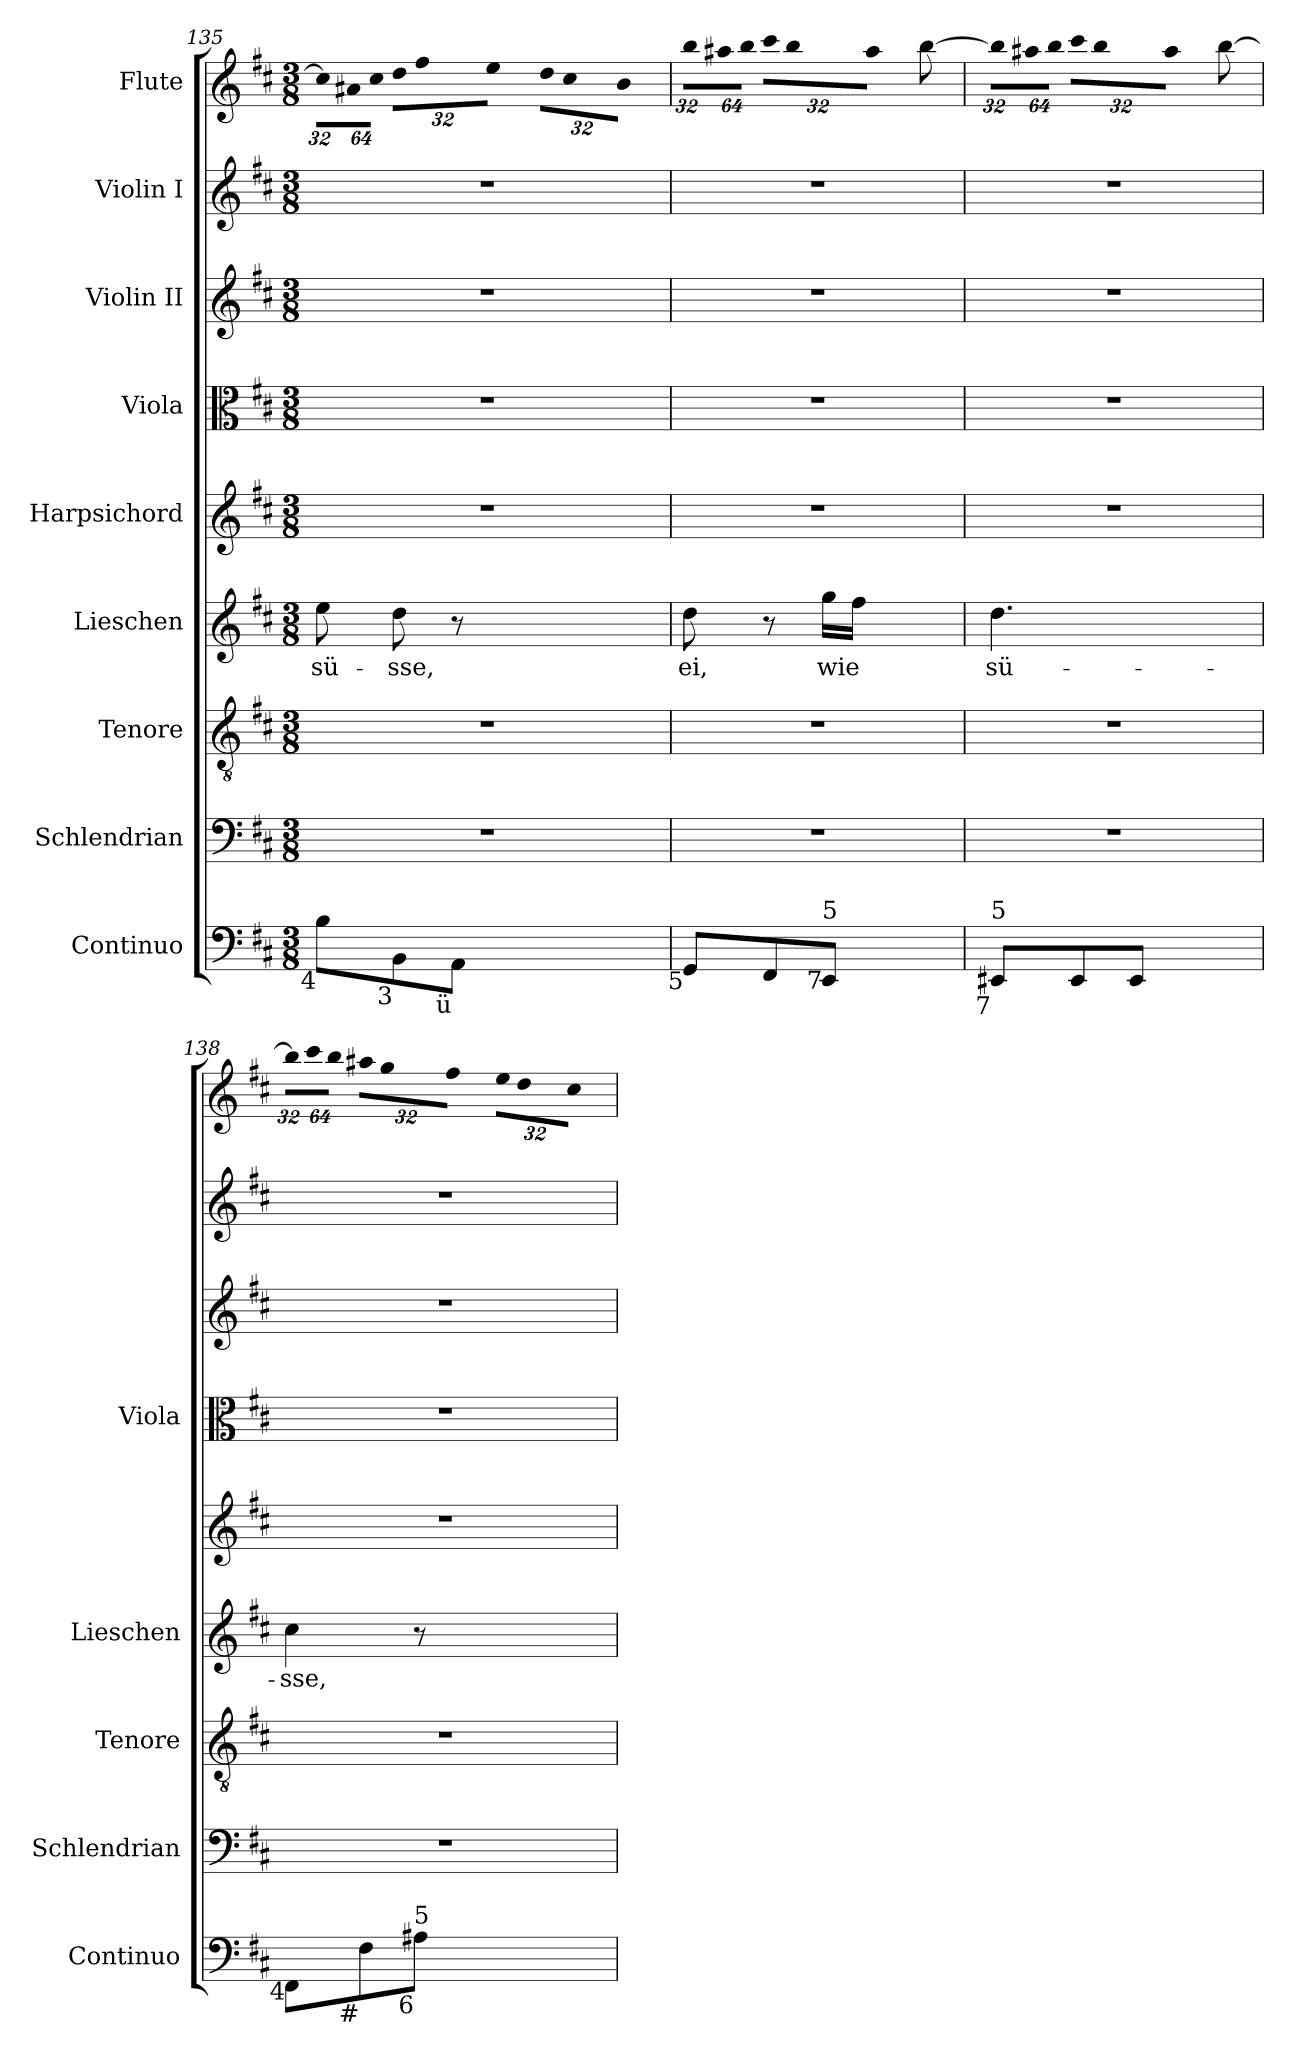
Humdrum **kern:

**kern	**kern	**kern	**kern	**text	**kern	**kern	**kern	**kern	**kern
*part9	*part8	*part7	*part6	*part6	*part5	*part4	*part3	*part2	*part1
*staff9	*staff8	*staff7	*staff6	*staff6	*staff5	*staff4	*staff3	*staff2	*staff1
*I"Continuo	*I"Schlendrian	*I"Tenore	*I"Lieschen	*	*I"Harpsichord	*I"Viola	*I"Violin II	*I"Violin I	*I"Flute
*I'Continuo	*I'Schlendrian	*I'Tenore	*I'Lieschen	*	*	*I'Viola	*	*	*
*clefF4	*clefF4	*clefGv2	*clefG2	*	*clefG2	*clefC3	*clefG2	*clefG2	*clefG2
*	*	*ITrd7c12	*	*	*	*	*	*	*
*k[f#c#]	*k[f#c#]	*k[f#c#]	*k[f#c#]	*	*k[f#c#]	*k[f#c#]	*k[f#c#]	*k[f#c#]	*k[f#c#]
*D:	*D:	*D:	*D:	*	*D:	*D:	*D:	*D:	*D:
*M3/8	*M3/8	*M3/8	*M3/8	*	*M3/8	*M3/8	*M3/8	*M3/8	*M3/8
=135	=135	=135	=135	=135	=135	=135	=135	=135	=135
!	!LO:N:vis=1	!LO:N:vis=1	!	!	!	!	!	!	!
!	!	!	!	!LO:LY:b:color=#000000	!LO:N:vis=1	!LO:N:vis=1	!LO:N:vis=1	!LO:N:vis=1	!
*	*	*	*	*	*	*	*	*	*Xbrackettup
!LO:TX:b:rj:t=4	!	!	!	!	!	!	!	!	!
!	!	!	!	!	!	!	!	!	!LO:N:vis=16
8Bi\L	4.r	4.r	8eei\	sü-	4.r	4.r	4.r	4.r	512%21cc#i\LL]
!	!	!	!	!	!	!	!	!	!LO:N:vis=16
.	.	.	.	.	.	.	.	.	1024%43a#Xi\
!	!	!	!	!	!	!	!	!	!LO:N:vis=16
.	.	.	.	.	.	.	.	.	1024%43cc#i\JJ
!LO:TX:b:rj:t=3	!	!	!	!	!	!	!	!	!
!	!	!	!	!LO:LY:b:color=#000000	!	!	!	!	!LO:N:vis=16
8BBi\	.	.	8ddi\	-sse,	.	.	.	.	512%21ddi\LL
!	!	!	!	!	!	!	!	!	!LO:N:vis=16
.	.	.	.	.	.	.	.	.	1024%43ff#i\
!	!	!	!	!	!	!	!	!	!LO:N:vis=16
.	.	.	.	.	.	.	.	.	1024%43eei\JJ
!LO:TX:b:rj:t=ü	!	!	!	!	!	!	!	!	!
!	!	!	!	!	!	!	!	!	!LO:N:vis=16
8AAi\J	.	.	8r	.	.	.	.	.	512%21ddi\LL
!	!	!	!	!	!	!	!	!	!LO:N:vis=16
.	.	.	.	.	.	.	.	.	1024%43cc#i\
!	!	!	!	!	!	!	!	!	!LO:N:vis=16
.	.	.	.	.	.	.	.	.	1024%43bi\JJ
=136	=136	=136	=136	=136	=136	=136	=136	=136	=136
!	!LO:N:vis=1	!LO:N:vis=1	!	!	!	!	!	!	!
!LO:TX:b:rj:t=5	!	!	!	!	!	!	!	!	!
!	!	!	!	!LO:LY:b:color=#000000	!LO:N:vis=1	!LO:N:vis=1	!LO:N:vis=1	!LO:N:vis=1	!LO:N:vis=16
8GGi/L	4.r	4.r	8ddi\	ei,	4.r	4.r	4.r	4.r	512%21bbi\LL
!	!	!	!	!	!	!	!	!	!LO:N:vis=16
.	.	.	.	.	.	.	.	.	1024%43aa#Xi\
!	!	!	!	!	!	!	!	!	!LO:N:vis=16
.	.	.	.	.	.	.	.	.	1024%43bbi\JJ
!	!	!	!	!	!	!	!	!	!LO:N:vis=16
8FF#i/	.	.	8r	.	.	.	.	.	512%21ccc#i\LL
!	!	!	!	!	!	!	!	!	!LO:N:vis=16
.	.	.	.	.	.	.	.	.	1024%43bbi\
!	!	!	!	!	!	!	!	!	!LO:N:vis=16
.	.	.	.	.	.	.	.	.	1024%43aa#i\JJ
!LO:TX:b:rj:t=7	!	!	!	!	!	!	!	!	!
!LO:TX:t=5	!	!	!	!	!	!	!	!	!
!	!	!	!	!LO:LY:b:color=#000000	!	!	!	!	!
8EEi/J	.	.	16ggi\LL	wie	.	.	.	.	[8bbi\
.	.	.	16ff#i\JJ	.	.	.	.	.	.
!!LO:PB:g=z
=137	=137	=137	=137	=137	=137	=137	=137	=137	=137
!	!LO:N:vis=1	!LO:N:vis=1	!	!	!	!	!	!	!
!LO:TX:b:rj:t=7	!	!	!	!	!	!	!	!	!
!LO:TX:t=5	!	!	!	!	!	!	!	!	!
!	!	!	!	!LO:LY:b:color=#000000	!LO:N:vis=1	!LO:N:vis=1	!LO:N:vis=1	!LO:N:vis=1	!LO:N:vis=16
8EE#Xi/L	4.r	4.r	4.ddi\	sü-	4.r	4.r	4.r	4.r	512%21bbi\LL]
!	!	!	!	!	!	!	!	!	!LO:N:vis=16
.	.	.	.	.	.	.	.	.	1024%43aa#Xi\
!	!	!	!	!	!	!	!	!	!LO:N:vis=16
.	.	.	.	.	.	.	.	.	1024%43bbi\JJ
!	!	!	!	!	!	!	!	!	!LO:N:vis=16
8EE#i/	.	.	.	.	.	.	.	.	512%21ccc#i\LL
!	!	!	!	!	!	!	!	!	!LO:N:vis=16
.	.	.	.	.	.	.	.	.	1024%43bbi\
!	!	!	!	!	!	!	!	!	!LO:N:vis=16
.	.	.	.	.	.	.	.	.	1024%43aa#i\JJ
8EE#i/J	.	.	.	.	.	.	.	.	[8bbi\
=138	=138	=138	=138	=138	=138	=138	=138	=138	=138
!	!LO:N:vis=1	!LO:N:vis=1	!	!	!	!	!	!	!
!LO:TX:b:rj:t=4	!	!	!	!	!	!	!	!	!
!	!	!	!	!LO:LY:b:color=#000000	!LO:N:vis=1	!LO:N:vis=1	!LO:N:vis=1	!LO:N:vis=1	!LO:N:vis=16
8FF#i\L	4.r	4.r	4cc#i\	-sse,	4.r	4.r	4.r	4.r	512%21bbi\LL]
!	!	!	!	!	!	!	!	!	!LO:N:vis=16
.	.	.	.	.	.	.	.	.	1024%43ccc#i\
!	!	!	!	!	!	!	!	!	!LO:N:vis=16
.	.	.	.	.	.	.	.	.	1024%43bbi\JJ
!LO:TX:b:rj:t=#	!	!	!	!	!	!	!	!	!
!	!	!	!	!	!	!	!	!	!LO:N:vis=16
8F#i\	.	.	.	.	.	.	.	.	512%21aa#Xi\LL
!	!	!	!	!	!	!	!	!	!LO:N:vis=16
.	.	.	.	.	.	.	.	.	1024%43ggi\
!	!	!	!	!	!	!	!	!	!LO:N:vis=16
.	.	.	.	.	.	.	.	.	1024%43ff#i\JJ
!LO:TX:b:rj:t=6	!	!	!	!	!	!	!	!	!
!LO:TX:t=5	!	!	!	!	!	!	!	!	!
!	!	!	!	!	!	!	!	!	!LO:N:vis=16
8A#Xi\J	.	.	8r	.	.	.	.	.	512%21eei\LL
!	!	!	!	!	!	!	!	!	!LO:N:vis=16
.	.	.	.	.	.	.	.	.	1024%43ddi\
!	!	!	!	!	!	!	!	!	!LO:N:vis=16
.	.	.	.	.	.	.	.	.	1024%43cc#i\JJ
=	=	=	=	=	=	=	=	=	=
*-	*-	*-	*-	*-	*-	*-	*-	*-	*-
